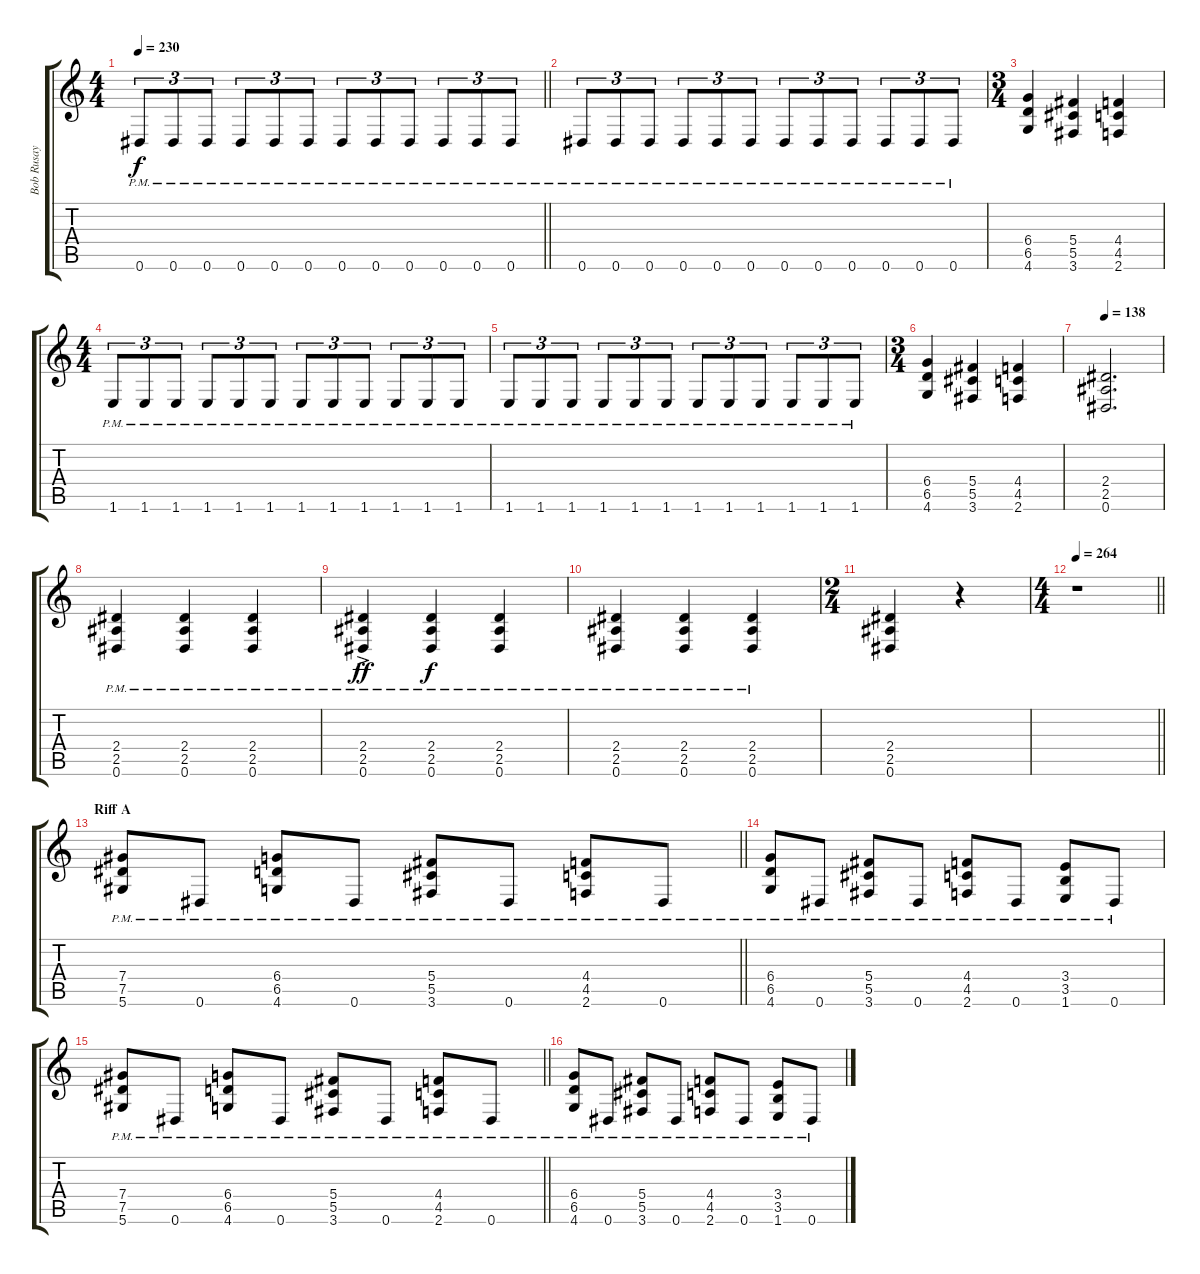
\track ("Bob Rusay" "Bob Rusay") {instrument distortionguitar}
\staff {score tabs}
\tuning (Eb4 Bb3 Gb3 Db3 Ab2 Eb2) {hide}
\ts (4 4)
\tempo 230
\clef g2
\barLineRight lightlight
\ks c
0.6{pm}.8{tu (3 2) dy f} 0.6{pm}.8{tu (3 2)} 0.6{pm}.8{tu (3 2)} 0.6{pm}.8{tu (3 2)} 0.6{pm}.8{tu (3 2)} 0.6{pm}.8{tu (3 2)} 0.6{pm}.8{tu (3 2)} 0.6{pm}.8{tu (3 2)} 0.6{pm}.8{tu (3 2)} 0.6{pm}.8{tu (3 2)} 0.6{pm}.8{tu (3 2)} 0.6{pm}.8{tu (3 2)} |
0.6{pm}.8{tu (3 2)} 0.6{pm}.8{tu (3 2)} 0.6{pm}.8{tu (3 2)} 0.6{pm}.8{tu (3 2)} 0.6{pm}.8{tu (3 2)} 0.6{pm}.8{tu (3 2)} 0.6{pm}.8{tu (3 2)} 0.6{pm}.8{tu (3 2)} 0.6{pm}.8{tu (3 2)} 0.6{pm}.8{tu (3 2)} 0.6{pm}.8{tu (3 2)} 0.6{pm}.8{tu (3 2)} |
\ts (3 4)
(6.4 6.5 4.6).4 (5.4 5.5 3.6).4 (4.4 4.5 2.6).4 |
\ts (4 4)
1.6{pm}.8{tu (3 2)} 1.6{pm}.8{tu (3 2)} 1.6{pm}.8{tu (3 2)} 1.6{pm}.8{tu (3 2)} 1.6{pm}.8{tu (3 2)} 1.6{pm}.8{tu (3 2)} 1.6{pm}.8{tu (3 2)} 1.6{pm}.8{tu (3 2)} 1.6{pm}.8{tu (3 2)} 1.6{pm}.8{tu (3 2)} 1.6{pm}.8{tu (3 2)} 1.6{pm}.8{tu (3 2)} |
1.6{pm}.8{tu (3 2)} 1.6{pm}.8{tu (3 2)} 1.6{pm}.8{tu (3 2)} 1.6{pm}.8{tu (3 2)} 1.6{pm}.8{tu (3 2)} 1.6{pm}.8{tu (3 2)} 1.6{pm}.8{tu (3 2)} 1.6{pm}.8{tu (3 2)} 1.6{pm}.8{tu (3 2)} 1.6{pm}.8{tu (3 2)} 1.6{pm}.8{tu (3 2)} 1.6{pm}.8{tu (3 2)} |
\ts (3 4)
(6.4 6.5 4.6).4 (5.4 5.5 3.6).4 (4.4 4.5 2.6).4 |
\tempo 138
(2.4 2.5 0.6).2{d} |
(2.4{pm} 2.5{pm} 0.6{pm}).4 (2.4{pm} 2.5{pm} 0.6{pm}).4 (2.4{pm} 2.5{pm} 0.6{pm}).4 |
(2.4{ac pm} 2.5{ac pm} 0.6{ac pm}).4{dy ff} (2.4{pm} 2.5{pm} 0.6{pm}).4{dy f} (2.4{pm} 2.5{pm} 0.6{pm}).4 |
(2.4{pm} 2.5{pm} 0.6{pm}).4 (2.4{pm} 2.5{pm} 0.6{pm}).4 (2.4{pm} 2.5{pm} 0.6{pm}).4 |
\ts (2 4)
(2.4 2.5 0.6).4 r.4 |
\ts (4 4)
\tempo 264
\barLineRight lightlight
r.1 |
\section ("" "Riff A")
\barLineRight lightlight
(7.4{pm} 7.5{pm} 5.6{pm}).8 0.6{pm}.8 (6.4{pm} 6.5{pm} 4.6{pm}).8 0.6{pm}.8 (5.4{pm} 5.5{pm} 3.6{pm}).8 0.6{pm}.8 (4.4{pm} 4.5{pm} 2.6{pm}).8 0.6{pm}.8 |
(6.4{pm} 6.5{pm} 4.6{pm}).8 0.6{pm}.8 (5.4{pm} 5.5{pm} 3.6{pm}).8 0.6{pm}.8 (4.4{pm} 4.5{pm} 2.6{pm}).8 0.6{pm}.8 (3.4{pm} 3.5{pm} 1.6{pm}).8 0.6{pm}.8 |
\barLineRight lightlight
(7.4{pm} 7.5{pm} 5.6{pm}).8 0.6{pm}.8 (6.4{pm} 6.5{pm} 4.6{pm}).8 0.6{pm}.8 (5.4{pm} 5.5{pm} 3.6{pm}).8 0.6{pm}.8 (4.4{pm} 4.5{pm} 2.6{pm}).8 0.6{pm}.8 |
(6.4{pm} 6.5{pm} 4.6{pm}).8 0.6{pm}.8 (5.4{pm} 5.5{pm} 3.6{pm}).8 0.6{pm}.8 (4.4{pm} 4.5{pm} 2.6{pm}).8 0.6{pm}.8 (3.4{pm} 3.5{pm} 1.6{pm}).8 0.6{pm}.8
